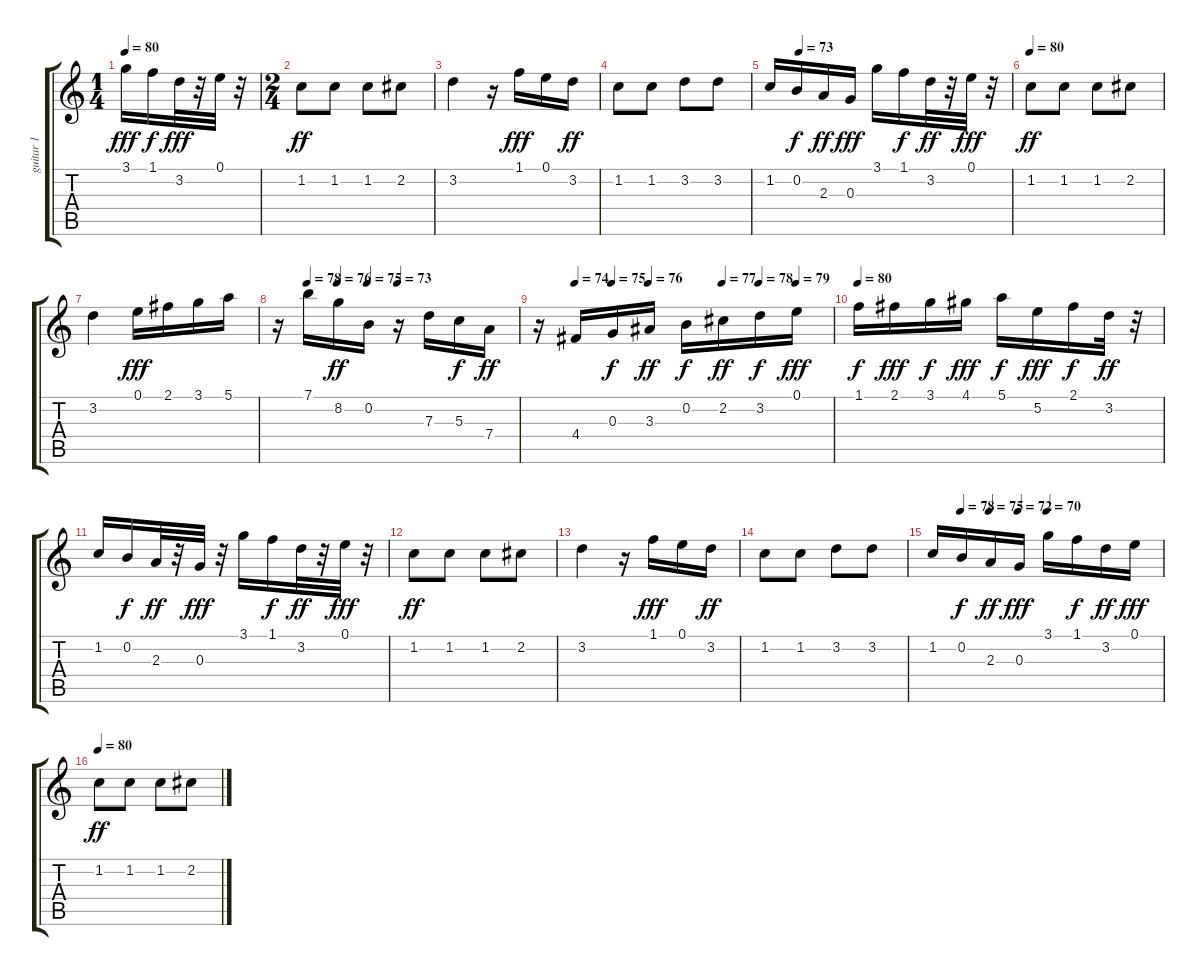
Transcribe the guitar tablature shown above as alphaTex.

\track ("guitar 1" "guitar 1") {instrument acousticguitarnylon}
\staff {score tabs}
\tuning (E4 B3 G3 D3 A2 E2) {hide}
\ts (1 4)
\tempo 80
\clef g2
\ks c
3.1.16{dy fff instrument acousticguitarnylon} 1.1.16{dy f} 3.2.32{dy fff} r.32 0.1.32 r.32 |
\ts (2 4)
1.2.8{dy ff} 1.2.8 1.2.8 2.2.8 |
3.2.4 r.16 1.1.16{dy fff} 0.1.16 3.2.16{dy ff} |
1.2.8 1.2.8 3.2.8 3.2.8 |
\tempo (73 0.125)
1.2.16 0.2.16{dy f} 2.3.16{dy ff} 0.3.16{dy fff} 3.1.16 1.1.16{dy f} 3.2.32{dy ff} r.32 0.1.32{dy fff} r.32 |
\tempo 80
1.2.8{dy ff} 1.2.8 1.2.8 2.2.8 |
3.2.4 0.1.16{dy fff} 2.1.16 3.1.16 5.1.16 |
\tempo (78 0.125)
\tempo (76 0.25)
\tempo (75 0.375)
\tempo (73 0.5)
r.16 7.1.16 8.2.16{dy ff} 0.2.16 r.16 7.3.16 5.3.16{dy f} 7.4.16{dy ff} |
\tempo (74 0.125)
\tempo (75 0.25)
\tempo (76 0.375)
\tempo (77 0.625)
\tempo (78 0.75)
\tempo (79 0.875)
r.16 4.4.16 0.3.16{dy f} 3.3.16{dy ff} 0.2.16{dy f} 2.2.16{dy ff} 3.2.16{dy f} 0.1.16{dy fff} |
\tempo 80
1.1.16{dy f} 2.1.16{dy fff} 3.1.16{dy f} 4.1.16{dy fff} 5.1.16{dy f} 5.2.16{dy fff} 2.1.16{dy f} 3.2.32{dy ff} r.32 |
1.2.16 0.2.16{dy f} 2.3.32{dy ff} r.32 0.3.32{dy fff} r.32 3.1.16 1.1.16{dy f} 3.2.32{dy ff} r.32 0.1.32{dy fff} r.32 |
1.2.8{dy ff} 1.2.8 1.2.8 2.2.8 |
3.2.4 r.16 1.1.16{dy fff} 0.1.16 3.2.16{dy ff} |
1.2.8 1.2.8 3.2.8 3.2.8 |
\tempo (78 0.125)
\tempo (75 0.25)
\tempo (72 0.375)
\tempo (70 0.5)
1.2.16 0.2.16{dy f} 2.3.16{dy ff} 0.3.16{dy fff} 3.1.16 1.1.16{dy f} 3.2.16{dy ff} 0.1.16{dy fff} |
\tempo 80
1.2.8{dy ff} 1.2.8 1.2.8 2.2.8
